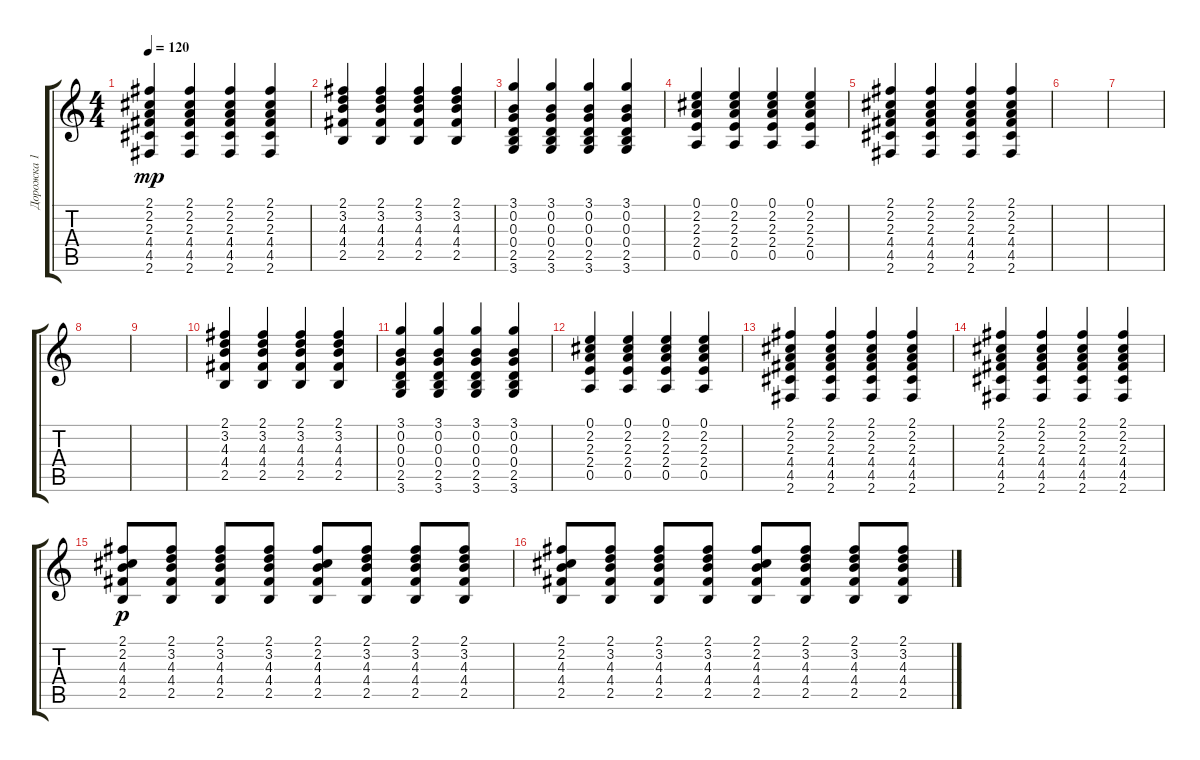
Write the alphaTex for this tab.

\track ("Дорожка 1" "Дорожка 1") {instrument overdrivenguitar}
\staff {score tabs}
\tuning (E4 B3 G3 D3 A2 E2) {hide}
\ts (4 4)
\tempo 120
\clef g2
\ks c
(2.1 2.2 2.3 4.4 4.5 2.6).4{dy mp} (2.1 2.2 2.3 4.4 4.5 2.6).4 (2.1 2.2 2.3 4.4 4.5 2.6).4 (2.1 2.2 2.3 4.4 4.5 2.6).4 |
(2.1 3.2 4.3 4.4 2.5).4 (2.1 3.2 4.3 4.4 2.5).4 (2.1 3.2 4.3 4.4 2.5).4 (2.1 3.2 4.3 4.4 2.5).4 |
(3.1 0.2 0.3 0.4 2.5 3.6).4 (3.1 0.2 0.3 0.4 2.5 3.6).4 (3.1 0.2 0.3 0.4 2.5 3.6).4 (3.1 0.2 0.3 0.4 2.5 3.6).4 |
(0.1 2.2 2.3 2.4 0.5).4 (0.1 2.2 2.3 2.4 0.5).4 (0.1 2.2 2.3 2.4 0.5).4 (0.1 2.2 2.3 2.4 0.5).4 |
(2.1 2.2 2.3 4.4 4.5 2.6).4 (2.1 2.2 2.3 4.4 4.5 2.6).4 (2.1 2.2 2.3 4.4 4.5 2.6).4 (2.1 2.2 2.3 4.4 4.5 2.6).4 |
|
|
|
|
(2.1 3.2 4.3 4.4 2.5).4 (2.1 3.2 4.3 4.4 2.5).4 (2.1 3.2 4.3 4.4 2.5).4 (2.1 3.2 4.3 4.4 2.5).4 |
(3.1 0.2 0.3 0.4 2.5 3.6).4 (3.1 0.2 0.3 0.4 2.5 3.6).4 (3.1 0.2 0.3 0.4 2.5 3.6).4 (3.1 0.2 0.3 0.4 2.5 3.6).4 |
(0.1 2.2 2.3 2.4 0.5).4 (0.1 2.2 2.3 2.4 0.5).4 (0.1 2.2 2.3 2.4 0.5).4 (0.1 2.2 2.3 2.4 0.5).4 |
(2.1 2.2 2.3 4.4 4.5 2.6).4 (2.1 2.2 2.3 4.4 4.5 2.6).4 (2.1 2.2 2.3 4.4 4.5 2.6).4 (2.1 2.2 2.3 4.4 4.5 2.6).4 |
(2.1 2.2 2.3 4.4 4.5 2.6).4 (2.1 2.2 2.3 4.4 4.5 2.6).4 (2.1 2.2 2.3 4.4 4.5 2.6).4 (2.1 2.2 2.3 4.4 4.5 2.6).4 |
(2.1 2.2 4.3 4.4 2.5).8{dy p} (2.1 3.2 4.3 4.4 2.5).8 (2.1 3.2 4.3 4.4 2.5).8 (2.1 3.2 4.3 4.4 2.5).8 (2.1 2.2 4.3 4.4 2.5).8 (2.1 3.2 4.3 4.4 2.5).8 (2.1 3.2 4.3 4.4 2.5).8 (2.1 3.2 4.3 4.4 2.5).8 |
(2.1 2.2 4.3 4.4 2.5).8 (2.1 3.2 4.3 4.4 2.5).8 (2.1 3.2 4.3 4.4 2.5).8 (2.1 3.2 4.3 4.4 2.5).8 (2.1 2.2 4.3 4.4 2.5).8 (2.1 3.2 4.3 4.4 2.5).8 (2.1 3.2 4.3 4.4 2.5).8 (2.1 3.2 4.3 4.4 2.5).8
